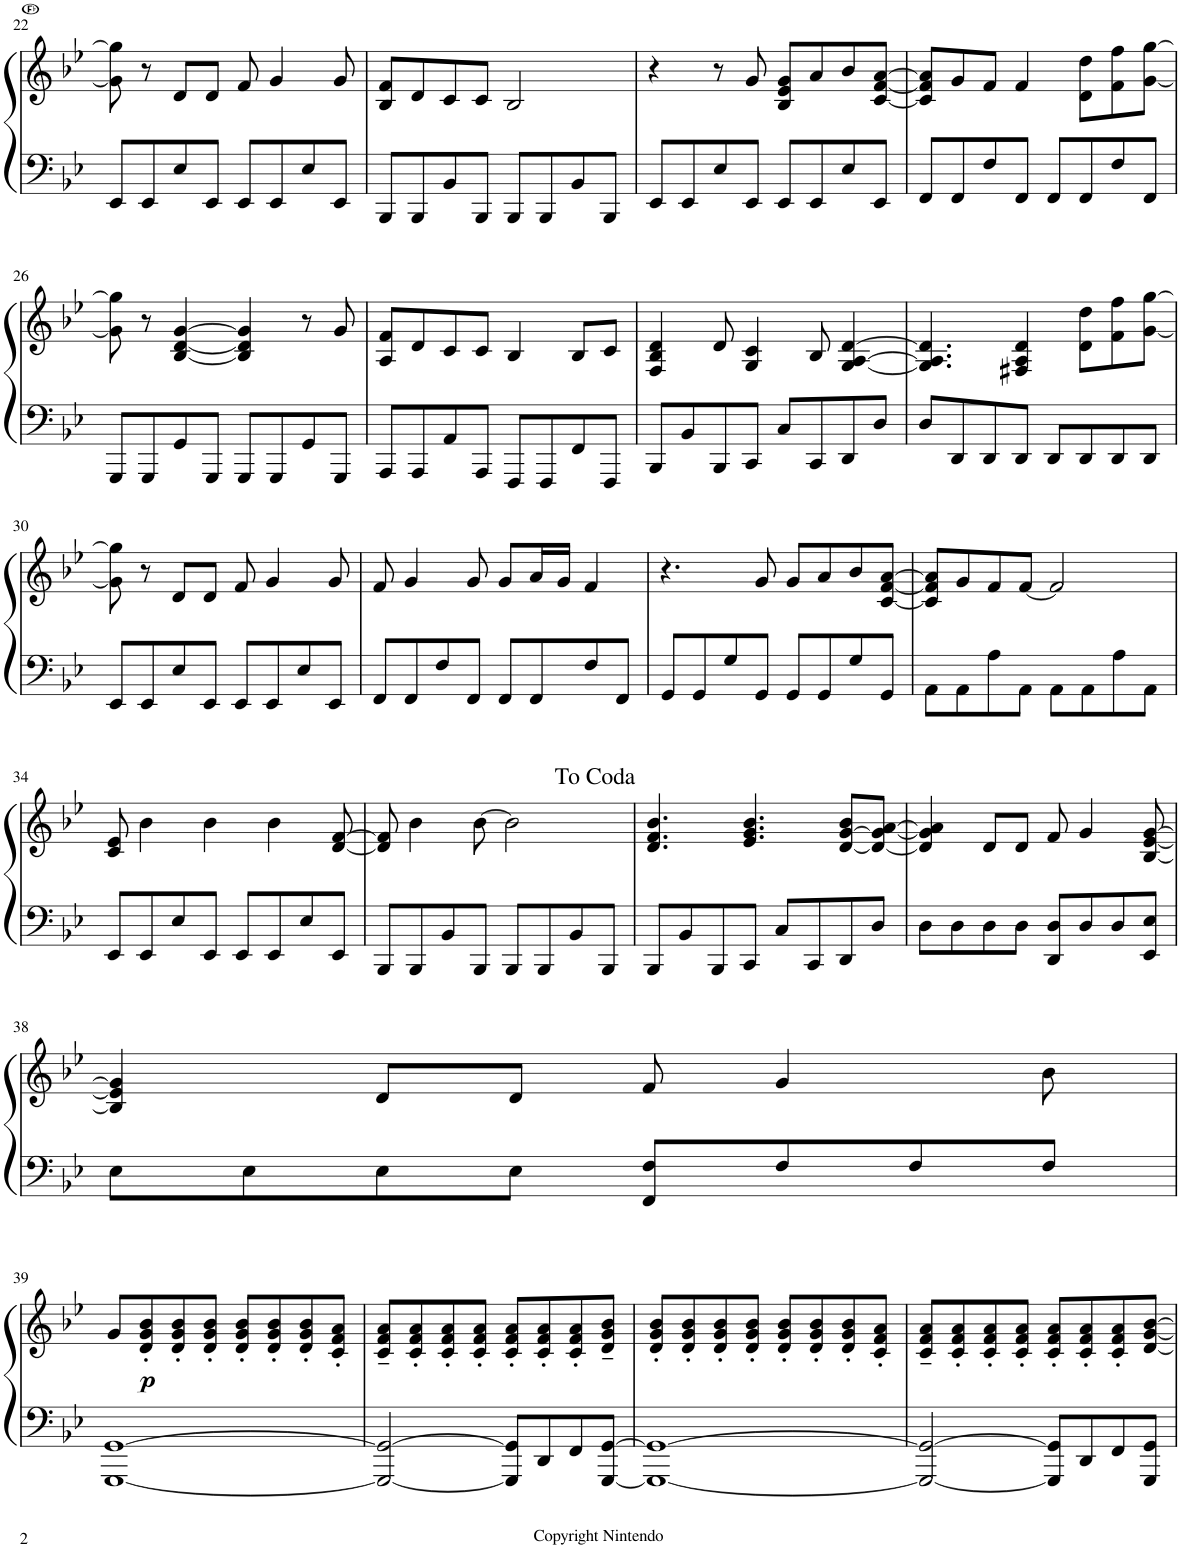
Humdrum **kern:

**kern	**kern	**dynam
*part1	*part1	*part1
*staff2	*staff1	*staff1/2
*I"Piano	*	*
*I'Pno	*	*
!!LO:PB:g=z
*clefF4	*clefG2	*
*k[b-e-]	*k[b-e-]	*
*M4/4	*M4/4	*
=22	=22	=22
8EE-/L	8g\] 8gg\]	.
8EE-/	8r	.
8E-/	8d/L	.
8EE-/J	8d/J	.
8EE-/L	8f/	.
8EE-/	4g/	.
8E-/	.	.
8EE-/J	8g/	.
=23	=23	=23
8BBB-/L	8B-/ 8f/L	.
8BBB-/	8d/	.
8BB-/	8c/	.
8BBB-/J	8c/J	.
8BBB-/L	2B-/	.
8BBB-/	.	.
8BB-/	.	.
8BBB-/J	.	.
=24	=24	=24
8EE-/L	4r	.
8EE-/	.	.
8E-/	8r	.
8EE-/J	8g/	.
8EE-/L	8B-/ 8e-/ 8g/L	.
8EE-/	8a/	.
8E-/	8b-/	.
8EE-/J	[8c/ [8f/ [8a/J	.
=25	=25	=25
8FF/L	8c/] 8f/] 8a/]L	.
8FF/	8g/	.
8F/	8f/J	.
8FF/J	4f/	.
8FF/L	.	.
8FF/	8d\ 8dd\L	.
8F/	8f\ 8ff\	.
8FF/J	[8g\ [8gg\J	.
!!LO:LB:g=z
=26	=26	=26
8GGG/L	8g\] 8gg\]	.
8GGG/	8r	.
8GG/	[4B-/ [4d/ [4g/	.
8GGG/J	.	.
8GGG/L	4B-/] 4d/] 4g/]	.
8GGG/	.	.
8GG/	8r	.
8GGG/J	8g/	.
=27	=27	=27
8AAA/L	8A/ 8f/L	.
8AAA/	8d/	.
8AA/	8c/	.
8AAA/J	8c/J	.
8FFF/L	4B-/	.
8FFF/	.	.
8FF/	8B-/L	.
8FFF/J	8c/J	.
=28	=28	=28
8BBB-/L	4F/ 4B-/ 4d/	.
8BB-/	.	.
8BBB-/	8d/	.
8CC/J	4G/ 4c/	.
8C/L	.	.
8CC/	8B-/	.
8DD/	[4G/ [4A/ [4d/	.
8D/J	.	.
=29	=29	=29
8D/L	4.G/] 4.A/] 4.d/]	.
8DD/	.	.
8DD/	.	.
8DD/J	4F#X/ 4A/ 4d/	.
8DD/L	.	.
8DD/	8d\ 8dd\L	.
8DD/	8f\ 8ff\	.
8DD/J	[8g\ [8gg\J	.
!!LO:LB:g=z
=30	=30	=30
8EE-/L	8g\] 8gg\]	.
8EE-/	8r	.
8E-/	8d/L	.
8EE-/J	8d/J	.
8EE-/L	8f/	.
8EE-/	4g/	.
8E-/	.	.
8EE-/J	8g/	.
=31	=31	=31
8FF/L	8f/	.
8FF/	4g/	.
8F/	.	.
8FF/J	8g/	.
8FF/L	8g/L	.
8FF/	16a/L	.
.	16g/JJ	.
8F/	4f/	.
8FF/J	.	.
=32	=32	=32
8GG/L	4.r	.
8GG/	.	.
8G/	.	.
8GG/J	8g/	.
8GG/L	8g/L	.
8GG/	8a/	.
8G/	8b-/	.
8GG/J	[8c/ [8f/ [8a/J	.
=33	=33	=33
8AA\L	8c/] 8f/] 8a/]L	.
8AA\	8g/	.
8A\	8f/	.
8AA\J	[8f/J	.
8AA\L	2f/]	.
8AA\	.	.
8A\	.	.
8AA\J	.	.
!!LO:LB:g=z
=34	=34	=34
8EE-/L	8c/ 8e-/	.
8EE-/	4b-\	.
8E-/	.	.
8EE-/J	4b-\	.
8EE-/L	.	.
8EE-/	4b-\	.
8E-/	.	.
8EE-/J	[8d/ [8f/	.
=35	=35	=35
8BBB-/L	8d/] 8f/]	.
8BBB-/	4b-\	.
8BB-/	.	.
8BBB-/J	[8b-\	.
8BBB-/L	2b-\]	.
8BBB-/	.	.
8BB-/	.	.
8BBB-/J	.	.
=36	=36	=36
8BBB-/L	4.d/ 4.f/ 4.b-/	.
8BB-/	.	.
8BBB-/	.	.
8CC/J	4.e-/ 4.g/ 4.b-/	.
8C/L	.	.
8CC/	.	.
8DD/	[8d/ [8g/ 8b-/L	.
8D/J	8d/_ 8g/_ [8a/J	.
=37	=37	=37
8D\L	4d/] 4g/] 4a/]	.
8D\	.	.
8D\	8d/L	.
8D\J	8d/J	.
8DD/ 8D/L	8f/	.
8D/	4g/	.
8D/	.	.
8EE-/ 8E-/J	[8B-/ [8e-/ [8g/	.
!!LO:LB:g=z
=38	=38	=38
8E-\L	4B-/] 4e-/] 4g/]	.
8E-\	.	.
8E-\	8d/L	.
8E-\J	8d/J	.
8FF/ 8F/L	8f/	.
8F/	4g/	.
8F/	.	.
8F/J	8b-\	.
!!LO:LB:g=z
=39	=39	=39
[1GGG [1GG	8g/L	.
!	!	!LO:DY:b
.	8d/' 8g/' 8b-/'	p
.	8d/' 8g/' 8b-/'	.
.	8d/' 8g/' 8b-/'J	.
.	8d/' 8g/' 8b-/'L	.
.	8d/' 8g/' 8b-/'	.
.	8d/' 8g/' 8b-/'	.
.	8c/' 8f/' 8a/'J	.
=40	=40	=40
2GGG/_ 2GG/_	8c/~ 8f/~ 8a/~L	.
.	8c/' 8f/' 8a/'	.
.	8c/' 8f/' 8a/'	.
.	8c/' 8f/' 8a/'J	.
8GGG/] 8GG/]L	8c/' 8f/' 8a/'L	.
8DD/	8c/' 8f/' 8a/'	.
8FF/	8c/' 8f/' 8a/'	.
[8GGG/ [8GG/J	8d/~ 8g/~ 8b-/~J	.
=41	=41	=41
1GGG_ 1GG_	8d/' 8g/' 8b-/'L	.
.	8d/' 8g/' 8b-/'	.
.	8d/' 8g/' 8b-/'	.
.	8d/' 8g/' 8b-/'J	.
.	8d/' 8g/' 8b-/'L	.
.	8d/' 8g/' 8b-/'	.
.	8d/' 8g/' 8b-/'	.
.	8c/' 8f/' 8a/'J	.
=42	=42	=42
2GGG/_ 2GG/_	8c/~ 8f/~ 8a/~L	.
.	8c/' 8f/' 8a/'	.
.	8c/' 8f/' 8a/'	.
.	8c/' 8f/' 8a/'J	.
8GGG/] 8GG/]L	8c/' 8f/' 8a/'L	.
8DD/	8c/' 8f/' 8a/'	.
8FF/	8c/' 8f/' 8a/'	.
8GGG/ 8GG/J	[8d/ [8g/ [8b-/J	.
=	=	=
*-	*-	*-
